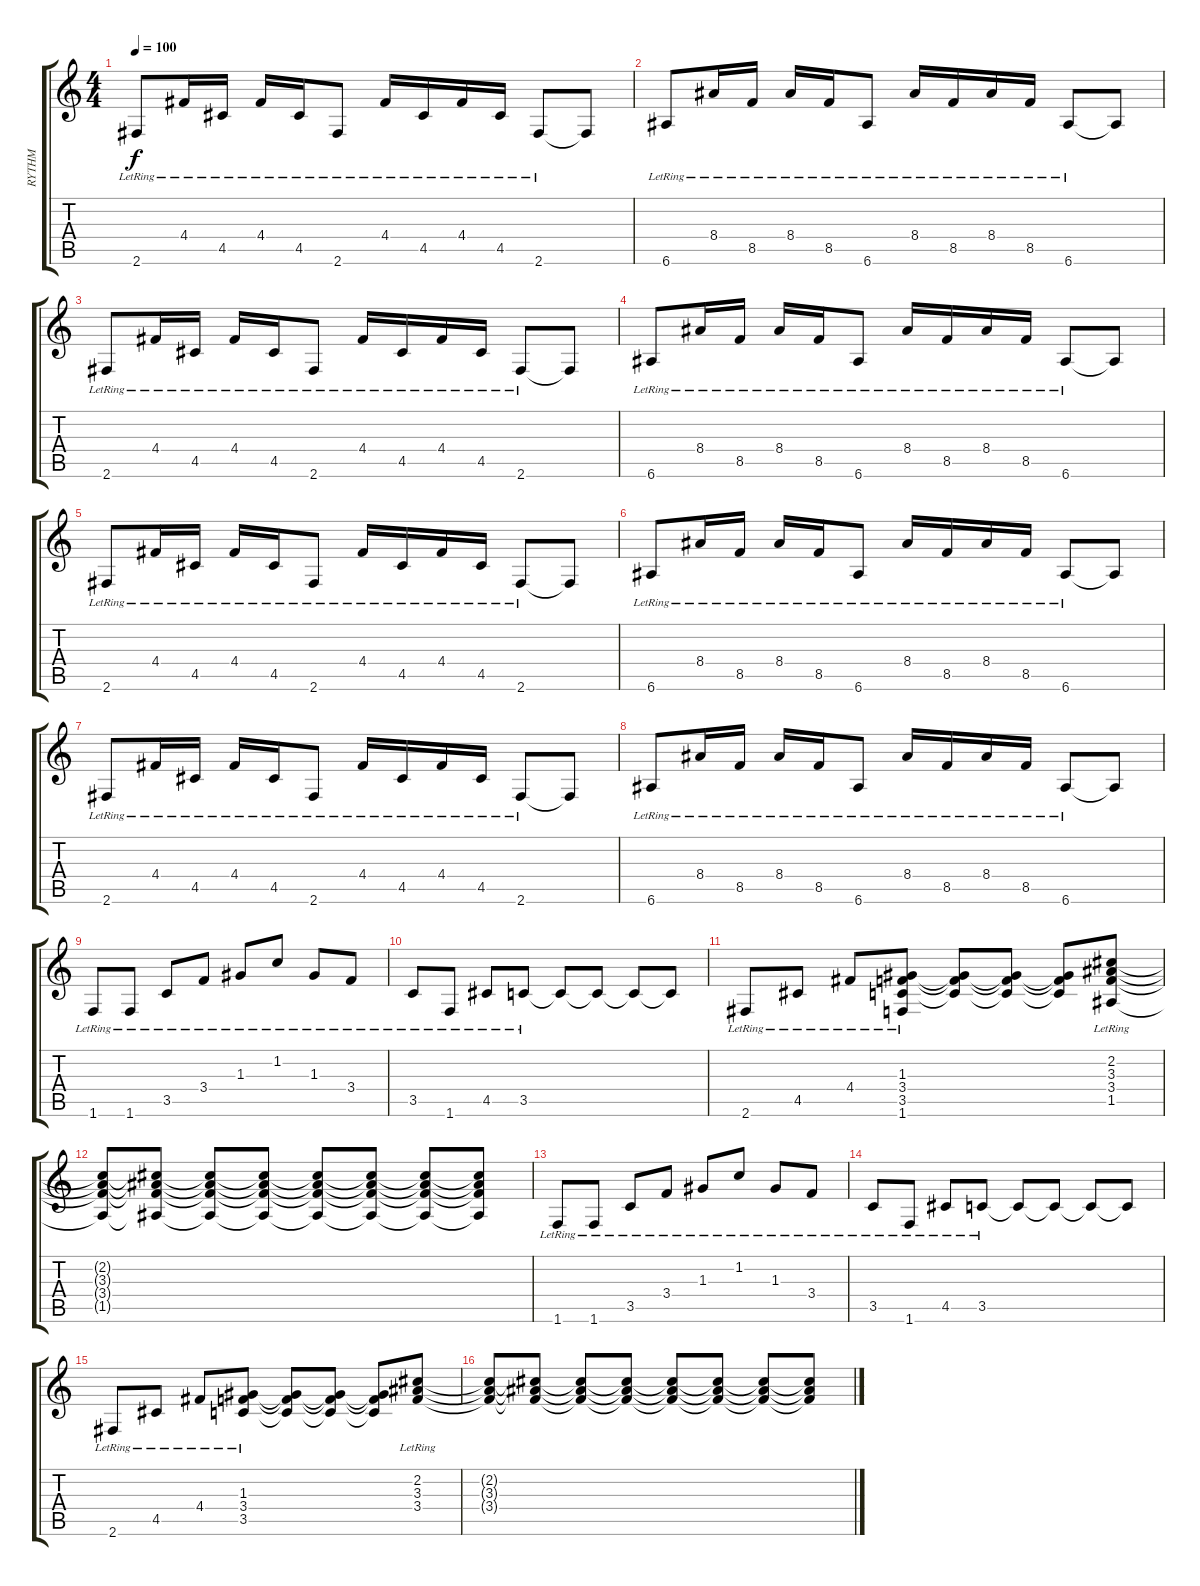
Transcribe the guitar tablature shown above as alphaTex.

\track ("RYTHM" "RYTHM") {instrument acousticguitarsteel}
\staff {score tabs}
\tuning (E4 B3 G3 D3 A2 E2) {hide}
\ts (4 4)
\tempo 100
\clef g2
\ks c
2.6{lr}.8{dy f} 4.4{lr}.16 4.5{lr}.16 4.4{lr}.16 4.5{lr}.16 2.6{lr}.8 4.4{lr}.16 4.5{lr}.16 4.4{lr}.16 4.5{lr}.16 2.6{lr}.8 2.6{t}.8 |
6.6{lr}.8 8.4{lr}.16 8.5{lr}.16 8.4{lr}.16 8.5{lr}.16 6.6{lr}.8 8.4{lr}.16 8.5{lr}.16 8.4{lr}.16 8.5{lr}.16 6.6{lr}.8 6.6{t}.8 |
2.6{lr}.8 4.4{lr}.16 4.5{lr}.16 4.4{lr}.16 4.5{lr}.16 2.6{lr}.8 4.4{lr}.16 4.5{lr}.16 4.4{lr}.16 4.5{lr}.16 2.6{lr}.8 2.6{t}.8 |
6.6{lr}.8 8.4{lr}.16 8.5{lr}.16 8.4{lr}.16 8.5{lr}.16 6.6{lr}.8 8.4{lr}.16 8.5{lr}.16 8.4{lr}.16 8.5{lr}.16 6.6{lr}.8 6.6{t}.8 |
2.6{lr}.8 4.4{lr}.16 4.5{lr}.16 4.4{lr}.16 4.5{lr}.16 2.6{lr}.8 4.4{lr}.16 4.5{lr}.16 4.4{lr}.16 4.5{lr}.16 2.6{lr}.8 2.6{t}.8 |
6.6{lr}.8 8.4{lr}.16 8.5{lr}.16 8.4{lr}.16 8.5{lr}.16 6.6{lr}.8 8.4{lr}.16 8.5{lr}.16 8.4{lr}.16 8.5{lr}.16 6.6{lr}.8 6.6{t}.8 |
2.6{lr}.8 4.4{lr}.16 4.5{lr}.16 4.4{lr}.16 4.5{lr}.16 2.6{lr}.8 4.4{lr}.16 4.5{lr}.16 4.4{lr}.16 4.5{lr}.16 2.6{lr}.8 2.6{t}.8 |
6.6{lr}.8 8.4{lr}.16 8.5{lr}.16 8.4{lr}.16 8.5{lr}.16 6.6{lr}.8 8.4{lr}.16 8.5{lr}.16 8.4{lr}.16 8.5{lr}.16 6.6{lr}.8 6.6{t}.8 |
1.6{lr}.8{volume 16} 1.6{lr}.8 3.5{lr}.8 3.4{lr}.8 1.3{lr}.8 1.2{lr}.8 1.3{lr}.8 3.4{lr}.8 |
3.5{lr}.8 1.6{lr}.8 4.5{lr}.8 3.5{lr}.8 3.5{t}.8 3.5{t}.8 3.5{t}.8 3.5{t}.8 |
2.6{lr}.8 4.5{lr}.8 4.4{lr}.8 (1.3{lr} 3.4{lr} 3.5{lr} 1.6{lr}).8 (1.3{t} 3.4{t} 3.5{t}).8 (1.3{t} 3.4{t} 3.5{t}).8 (1.3{t} 3.4{t} 3.5{t}).8 (2.2{lr} 3.3{lr} 3.4{lr} 1.5{lr}).8 |
(2.2{t} 3.3{t} 3.4{t} 1.5{t}).8 (2.2{t} 3.3{t} 3.4{t} 1.5{t}).8 (2.2{t} 3.3{t} 3.4{t} 1.5{t}).8 (2.2{t} 3.3{t} 3.4{t} 1.5{t}).8 (2.2{t} 3.3{t} 3.4{t} 1.5{t}).8 (2.2{t} 3.3{t} 3.4{t} 1.5{t}).8 (2.2{t} 3.3{t} 3.4{t} 1.5{t}).8 (2.2{t} 3.3{t} 3.4{t} 1.5{t}).8 |
1.6{lr}.8 1.6{lr}.8 3.5{lr}.8 3.4{lr}.8 1.3{lr}.8 1.2{lr}.8 1.3{lr}.8 3.4{lr}.8 |
3.5{lr}.8 1.6{lr}.8 4.5{lr}.8 3.5{lr}.8 3.5{t}.8 3.5{t}.8 3.5{t}.8 3.5{t}.8 |
2.6{lr}.8 4.5{lr}.8 4.4{lr}.8 (1.3{lr} 3.4{lr} 3.5{lr}).8 (1.3{t} 3.4{t} 3.5{t}).8 (1.3{t} 3.4{t} 3.5{t}).8 (1.3{t} 3.4{t} 3.5{t}).8 (2.2{lr} 3.3{lr} 3.4{lr}).8 |
(2.2{t} 3.3{t} 3.4{t}).8 (2.2{t} 3.3{t} 3.4{t}).8 (2.2{t} 3.3{t} 3.4{t}).8 (2.2{t} 3.3{t} 3.4{t}).8 (2.2{t} 3.3{t} 3.4{t}).8 (2.2{t} 3.3{t} 3.4{t}).8 (2.2{t} 3.3{t} 3.4{t}).8 (2.2{t} 3.3{t} 3.4{t}).8
